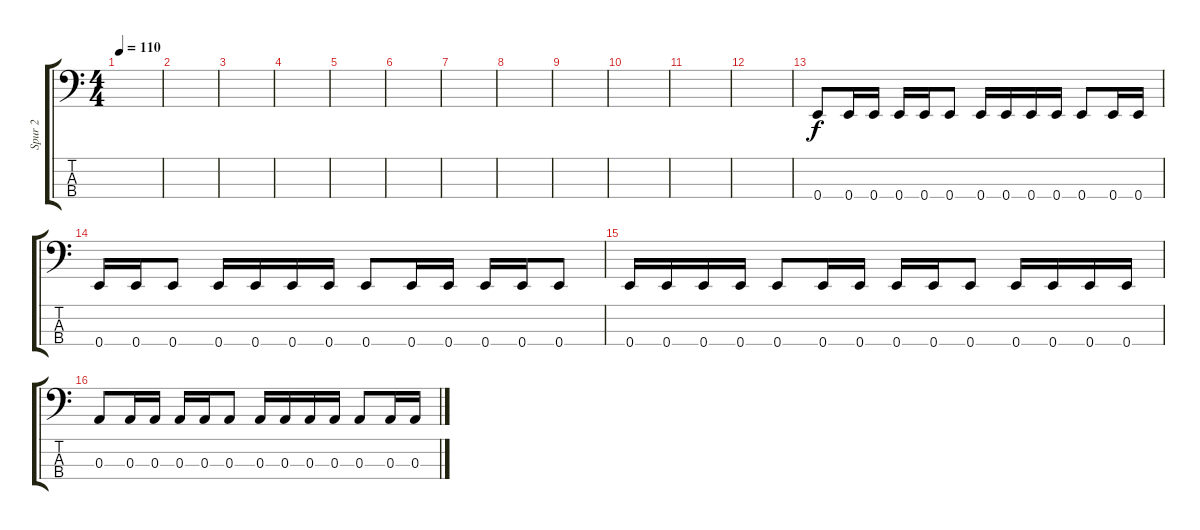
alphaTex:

\track ("Spur 2" "Spur 2") {instrument electricbasspick}
\staff {score tabs}
\tuning (G2 D2 A1 E1) {hide}
\ts (4 4)
\tempo 110
\clef f4
\ks c
|
|
|
|
|
|
|
|
|
|
|
|
0.4.8 0.4.16 0.4.16 0.4.16 0.4.16 0.4.8 0.4.16 0.4.16 0.4.16 0.4.16 0.4.8 0.4.16 0.4.16 |
0.4.16 0.4.16 0.4.8 0.4.16 0.4.16 0.4.16 0.4.16 0.4.8 0.4.16 0.4.16 0.4.16 0.4.16 0.4.8 |
0.4.16 0.4.16 0.4.16 0.4.16 0.4.8 0.4.16 0.4.16 0.4.16 0.4.16 0.4.8 0.4.16 0.4.16 0.4.16 0.4.16 |
0.3.8 0.3.16 0.3.16 0.3.16 0.3.16 0.3.8 0.3.16 0.3.16 0.3.16 0.3.16 0.3.8 0.3.16 0.3.16
